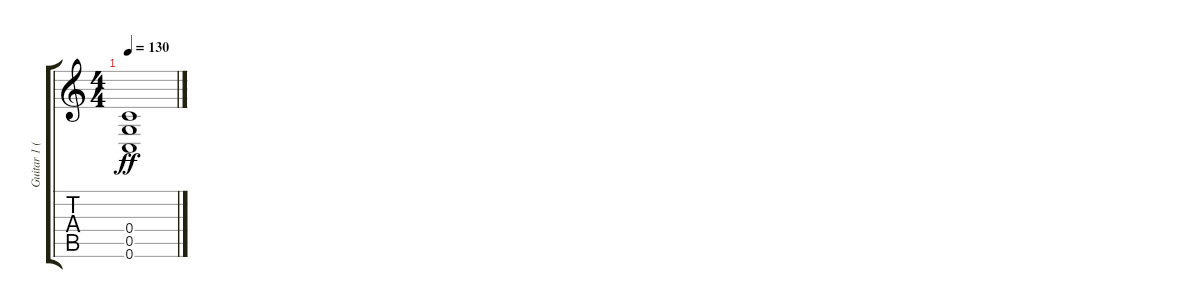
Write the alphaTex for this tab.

\track ("Guitar 1 (Jardel Paisante)" "Guitar 1 (") {instrument acousticguitarsteel}
\staff {score tabs}
\tuning (D4 A3 F3 C3 G2 C2) {hide}
\ts (4 4)
\tempo 130
\clef g2
\ks c
(0.4 0.5 0.6).1{dy ff}
